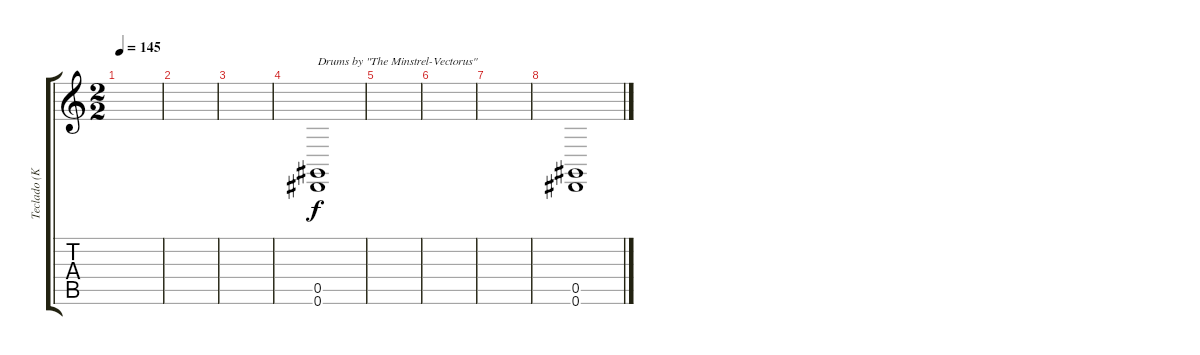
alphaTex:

\track ("Teclado (Keyboard)" "Teclado (K") {instrument violin}
\staff {score tabs}
\tuning (Eb4 Bb3 Gb3 Db3 Ab2 Eb2) {hide}
\ts (2 2)
\tempo 145
\clef g2
\ks c
|
|
|
(0.5 0.6).1{txt "Drums by \"The Minstrel-Vectorus\"" instrument seashore} |
|
|
|
(0.5 0.6).1{instrument seashore}
